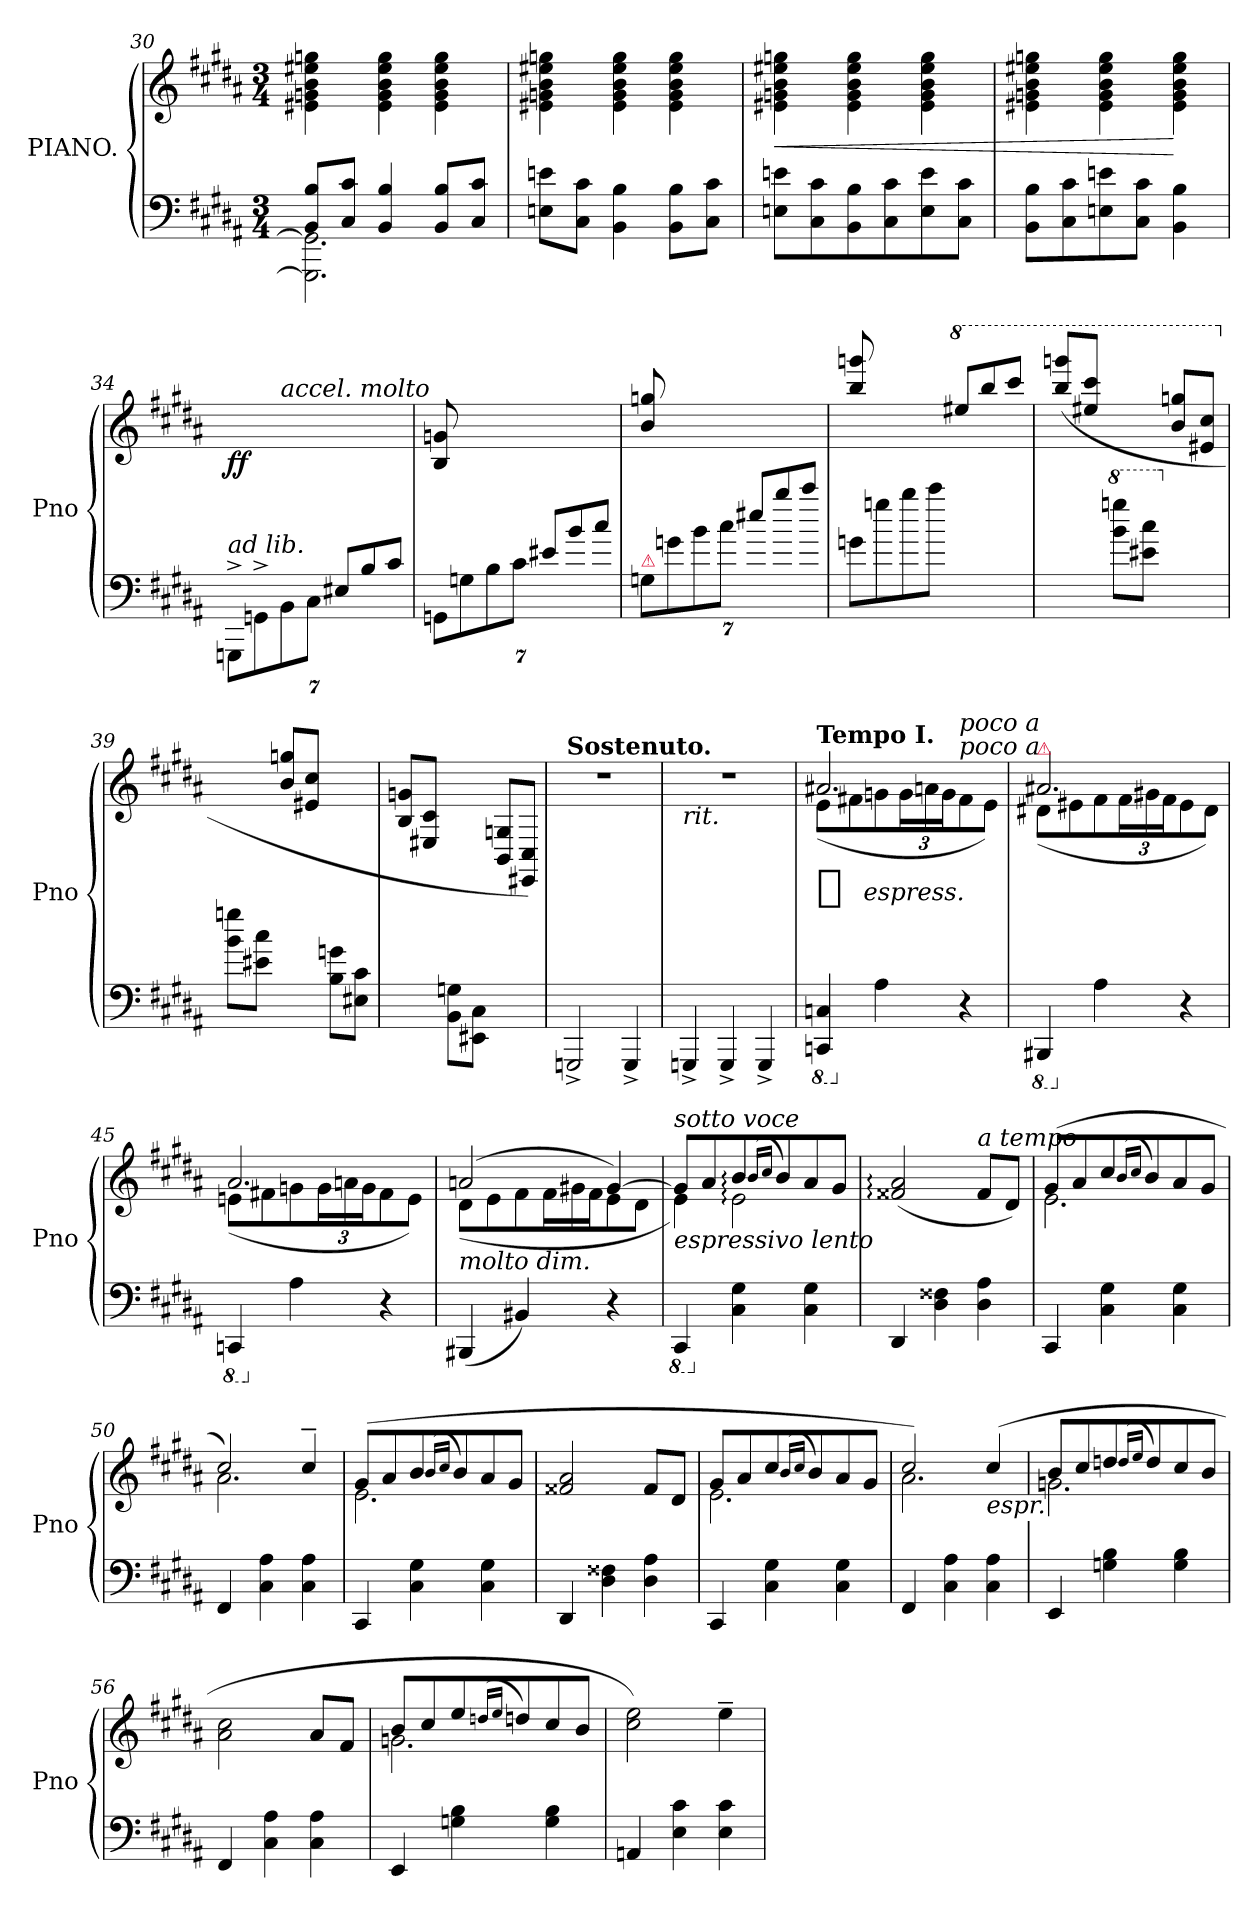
**kern	**kern	**dynam
*part1	*part1	*part1
*staff2	*staff1	*staff1/2
*I"PIANO.	*	*
*I'Pno	*	*
*clefF4	*clefG2	*
*k[f#c#g#d#a#]	*k[f#c#g#d#a#]	*
*B:	*B:	*
*M3/4	*M3/4	*
=30	=30	=30
*^	*	*
8BB/ 8B/L	2.GGG]\ 2.GG]\	4e#X\ 4gn\ 4b\ 4ee#X\ 4ggn\	.
8C#/ 8c#/J	.	.	.
4BB/ 4B/	.	4e#\ 4g\ 4b\ 4ee#\ 4gg\	.
8BB/ 8B/L	.	4e#\ 4g\ 4b\ 4ee#\ 4gg\	.
8C#/ 8c#/J	.	.	.
*v	*v	*	*
=31	=31	=31
8En\ 8en\L	4e#X\ 4gn\ 4b\ 4ee#X\ 4ggn\	.
8C#\ 8c#\J	.	.
4BB\ 4B\	4e#\ 4g\ 4b\ 4ee#\ 4gg\	.
8BB\ 8B\L	4e#\ 4g\ 4b\ 4ee#\ 4gg\	.
8C#\ 8c#\J	.	.
=32	=32	=32
8En\ 8en\L	4e#X\ 4gn\ 4b\ 4ee#X\ 4ggn\	<
8C#\ 8c#\	.	.
8BB\ 8B\	4e#\ 4g\ 4b\ 4ee#\ 4gg\	.
8C#\ 8c#\	.	.
8E\ 8e\	4e#\ 4g\ 4b\ 4ee#\ 4gg\	.
8C#\ 8c#\J	.	.
=33	=33	=33
8BB\ 8B\L	4e#X\ 4gn\ 4b\ 4ee#X\ 4ggn\	.
8C#\ 8c#\	.	.
8En\ 8en\	4e#\ 4g\ 4b\ 4ee#\ 4gg\	.
8C#\ 8c#\J	.	.
4BB\ 4B\	4e#\ 4g\ 4b\ 4ee#\ 4gg\	[
=34	=34	=34
*Xbrackettup	*	*
!LO:TX:a:i:t=ad lib.	!	!
28%3GGGn^<\L	14%3ryy	ff
28%3GGn^<\	.	.
!	!LO:TX:a:i:t=accel. molto	!
28%3BB\	14%3ryy	.
28%3C#\J	.	.
28%3E#X/L	14%3.ryy	.
28%3B/	.	.
28%3c#/J	.	.
=35	=35	=35
*	*Xtuplet	*
28%3GGn\L	28%3B/ 28%3gn/	.
28%3Gn\	14%3.ryy	.
28%3B\	.	.
28%3c#\J	.	.
28%3e#X/L	14%3.ryy	.
28%3b/	.	.
28%3cc#/J	.	.
=36	=36	=36
!LO:TX:a:color=crimson:t=⚠	!	!
28%3Gn/L	28%3b/ 28%3ggn/	.
28%3gn\	14%3.ryy	.
28%3b\	.	.
28%3cc#\J	.	.
28%3ee#X/L	14%3.ryy	.
28%3bb/	.	.
28%3ccc#/J	.	.
=37	=37	=37
*Xtuplet	*	*
28%3gn\L	28%3bb/ 28%3gggn/	.
28%3ggn\	14%3.ryy	.
28%3bb\	.	.
28%3ccc#\J	.	.
*	*8va	*
14%3.ryy	28%3eee#X/L	.
.	28%3bbb/	.
.	28%3cccc#/J	.
=38	=38	=38
4ryy	(>8bbb/ 8ggggn/L	.
.	8eee#X/ 8cccc#/J	.
*8va	*	*
8bb\ 8gggn\L	4ryy	.
8ee#X\ 8ccc#\J	.	.
*X8va	*	*
4ryy	8bb/ 8gggn/L	.
.	8ee#X/ 8ccc#/J	.
=39	=39	=39
*	*X8va	*
8b\ 8ggn\L	4ryy	.
8e#X\ 8cc#\J	.	.
4ryy	8b/ 8ggn/L	.
.	8e#X/ 8cc#/J	.
8B\ 8gn\L	4ryy	.
8E#X\ 8c#\J	.	.
=40	=40	=40
4ryy	8B/ 8gn/L	.
.	8E#X/ 8c#/J	.
8BB\ 8Gn\L	4ryy	.
8EE#X\ 8C#\J	.	.
4ryy	8BB/ 8Gn/L	.
.	8EE#X/ 8C#/J)	.
=41	=41	=41
!	!LO:TX:a:B:t=Sostenuto.	!
2GGGn^/	2.r	.
4GGG^/	.	.
=42	=42	=42
!	!LO:TX:b:i:t=rit.	!
4GGGn^/	2.r	.
4GGG^/	.	.
4GGG^/	.	.
=43	=43	=43
*8ba	*	*
*	*^	*
!	!LO:TX:a:B:t=Tempo I.	!	!
!	!	!	!LO:DY:t=%s espress.
4CCCn/ 4CCn/	2.a#X/	(8e\L	f
.	.	8f#X\	.
*X8ba	*	*	*
4A#\	.	8gn\	.
*	*	*tuplet	*
.	.	24g\L	.
.	.	24an\	.
.	.	24g\J	.
!	!	!LO:TX:a:i:t=poco a	!
!	!	!LO:TX:a:i:t=poco a	!
4r	.	8f#\	.
.	.	8e\J)	.
=44	=44	=44	=44
*8ba	*	*	*
!	!LO:TX:a:i:color=crimson:t=⚠	!	!
4BBBB#X/	2.a#X/	(8d#X\L	.
.	.	8e#X\	.
*X8ba	*	*	*
4A#\	.	8f#\	.
.	.	24f#\L	.
.	.	24g#X\	.
.	.	24f#\J	.
4r	.	8e#\	.
.	.	8d#\J)	.
=45	=45	=45	=45
*8ba	*	*	*
4CCCn/	2.a#/	(8en\L	.
.	.	8f#X\	.
*X8ba	*	*	*
4A#\	.	8gn\	.
.	.	24g\L	.
.	.	24an\	.
.	.	24g\J	.
4r	.	8f#\	.
.	.	8e\J)	.
=46	=46	=46	=46
!	!LO:TX:c:i:t=molto dim.	!	!
(4BBB#X/	(2an/	(8d#\L	.
.	.	8e\	.
4BB#X/)	.	8f#\	.
*	*	*Xtuplet	*
.	.	24f#\L	.
.	.	24g#X\	.
.	.	24f#\J	.
4r	[4g#/)	8e\	.
.	.	8d#\J	.
=47	=47	=47	=47
*8ba	*	*	*
!	!LO:TX:a:i:t=sotto voce	!	!
!	!LO:TX:b:i:t=espressivo lento	!	!
4CCC#/	8g#/L]	4e\)	.
.	8a#/	.	.
*X8ba	*	*	*
4C#\ 4G#\	8b:/	2e:\	.
.	(<16qqb/LL	.	.
.	16qqcc#/JJ	.	.
.	8b/)	.	.
4C#\ 4G#\	8a#/	.	.
.	8g#/J	.	.
*	*v	*v	*
=48	=48	=48
4DD#/	(2f##X:/ 2a#:/	.
4D#\ 4F##X\	.	.
!	!LO:TX:a:i:t=a tempo	!
4D#\ 4A#\	8f##/L	.
.	8d#/J)	.
=49	=49	=49
*	*^	*
4CC#/	(8g#/L	2.e\	.
.	8a#/	.	.
4C#\ 4G#\	8cc#/	.	.
.	(<16qqb/LL	.	.
.	16qqcc#/JJ	.	.
.	8b/)	.	.
4C#\ 4G#\	8a#/	.	.
.	8g#/J	.	.
=50	=50	=50	=50
4FF#/	2cc#/)	2.a#\	.
4C#\ 4A#\	.	.	.
4C#\ 4A#\	4cc#~/	.	.
=51	=51	=51	=51
4CC#/	(8g#/L	2.e\	.
.	8a#/	.	.
4C#\ 4G#\	8b/	.	.
.	(<16qqb/LL	.	.
.	16qqcc#/JJ	.	.
.	8b/)	.	.
4C#\ 4G#\	8a#/	.	.
.	8g#/J	.	.
*	*v	*v	*
=52	=52	=52
4DD#/	2f##X/ 2a#/	.
4D#\ 4F##X\	.	.
4D#\ 4A#\	8f##/L	.
.	8d#/J	.
=53	=53	=53
*	*^	*
4CC#/	8g#/L	2.e\	.
.	8a#/	.	.
4C#\ 4G#\	8cc#/	.	.
.	(<16qqb/LL	.	.
.	16qqcc#/JJ	.	.
.	8b/)	.	.
4C#\ 4G#\	8a#/	.	.
.	8g#/J	.	.
=54	=54	=54	=54
4FF#/	2cc#/)	2.a#\	.
4C#\ 4A#\	.	.	.
!	!LO:TX:b:i:t=espr.	!	!
4C#\ 4A#\	(4cc#/	.	.
=55	=55	=55	=55
4EE/	8b/L	2.gn\	.
.	8cc#/	.	.
4Gn\ 4B\	8ddn/	.	.
.	(<16qqdd/LL	.	.
.	16qqee/JJ	.	.
.	8dd/)	.	.
4G\ 4B\	8cc#/	.	.
.	8b/J	.	.
*	*v	*v	*
=56	=56	=56
4FF#/	2a#\ 2cc#\	.
4C#\ 4A#\	.	.
4C#\ 4A#\	8a#/L	.
.	8f#/J	.
=57	=57	=57
*	*^	*
4EE/	8b/L	2.gn\	.
.	8cc#/	.	.
4Gn\ 4B\	8ee/	.	.
.	(<16qqddn/LL	.	.
.	16qqee/JJ	.	.
.	8ddn/)	.	.
4G\ 4B\	8cc#/	.	.
.	8b/J	.	.
*	*v	*v	*
=58	=58	=58
4AAn/	2cc#\ 2ee\)	.
4E\ 4c#\	.	.
4E\ 4c#\	4ee~\	.
=	=	=
*-	*-	*-
